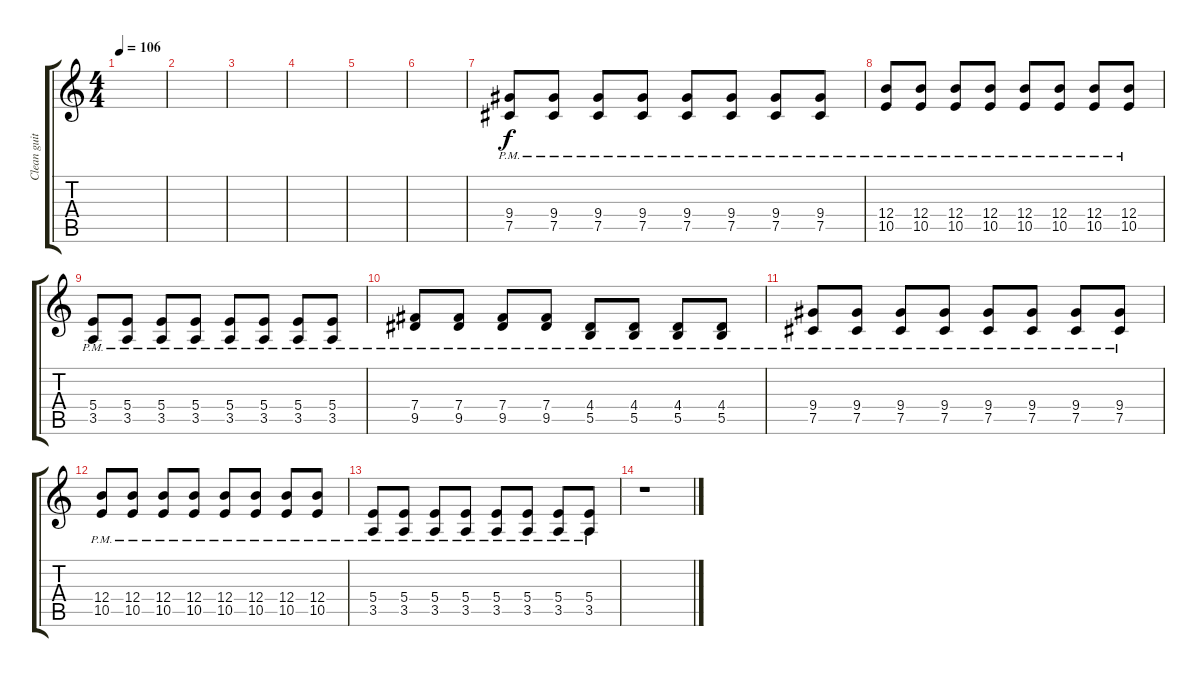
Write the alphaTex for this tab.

\track ("Clean guitar" "Clean guit") {instrument electricguitarjazz}
\staff {score tabs}
\tuning (Db4 Ab3 E3 B2 Gb2 B1) {hide}
\ts (4 4)
\tempo 106
\clef g2
\ks c
|
|
|
|
|
|
(9.4{pm} 7.5{pm}).8 (9.4{pm} 7.5{pm}).8 (9.4{pm} 7.5{pm}).8 (9.4{pm} 7.5{pm}).8 (9.4{pm} 7.5{pm}).8 (9.4{pm} 7.5{pm}).8 (9.4{pm} 7.5{pm}).8 (9.4{pm} 7.5{pm}).8 |
(12.4{pm} 10.5{pm}).8 (12.4{pm} 10.5{pm}).8 (12.4{pm} 10.5{pm}).8 (12.4{pm} 10.5{pm}).8 (12.4{pm} 10.5{pm}).8 (12.4{pm} 10.5{pm}).8 (12.4{pm} 10.5{pm}).8 (12.4{pm} 10.5{pm}).8 |
(5.4{pm} 3.5{pm}).8 (5.4{pm} 3.5{pm}).8 (5.4{pm} 3.5{pm}).8 (5.4{pm} 3.5{pm}).8 (5.4{pm} 3.5{pm}).8 (5.4{pm} 3.5{pm}).8 (5.4{pm} 3.5{pm}).8 (5.4{pm} 3.5{pm}).8 |
(7.4{pm} 9.5{pm}).8 (7.4{pm} 9.5{pm}).8 (7.4{pm} 9.5{pm}).8 (7.4{pm} 9.5{pm}).8 (4.4{pm} 5.5{pm}).8 (4.4{pm} 5.5{pm}).8 (4.4{pm} 5.5{pm}).8 (4.4{pm} 5.5{pm}).8 |
(9.4{pm} 7.5{pm}).8 (9.4{pm} 7.5{pm}).8 (9.4{pm} 7.5{pm}).8 (9.4{pm} 7.5{pm}).8 (9.4{pm} 7.5{pm}).8 (9.4{pm} 7.5{pm}).8 (9.4{pm} 7.5{pm}).8 (9.4{pm} 7.5{pm}).8 |
(12.4{pm} 10.5{pm}).8 (12.4{pm} 10.5{pm}).8 (12.4{pm} 10.5{pm}).8 (12.4{pm} 10.5{pm}).8 (12.4{pm} 10.5{pm}).8 (12.4{pm} 10.5{pm}).8 (12.4{pm} 10.5{pm}).8 (12.4{pm} 10.5{pm}).8 |
(5.4{pm} 3.5{pm}).8 (5.4{pm} 3.5{pm}).8 (5.4{pm} 3.5{pm}).8 (5.4{pm} 3.5{pm}).8 (5.4{pm} 3.5{pm}).8 (5.4{pm} 3.5{pm}).8 (5.4{pm} 3.5{pm}).8 (5.4{pm} 3.5{pm}).8 |
r.1
